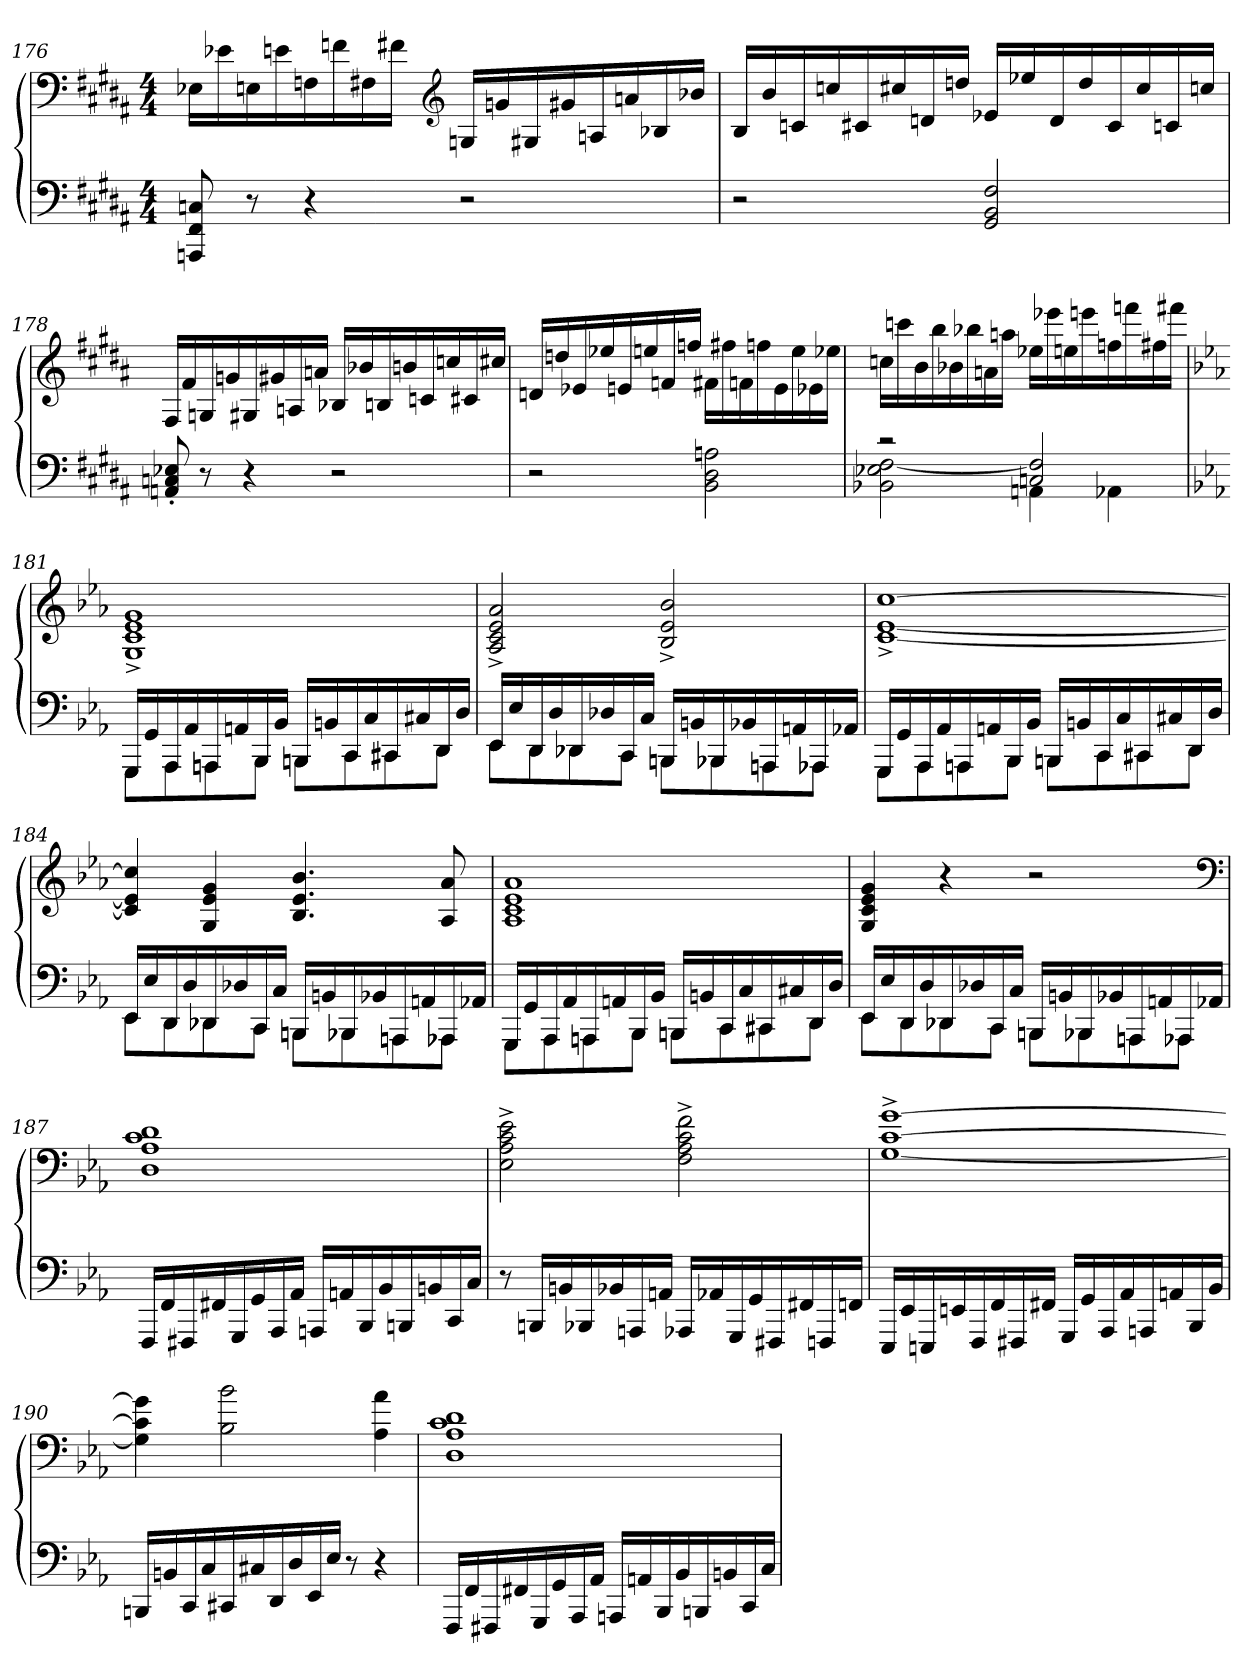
**kern	**kern
*part1	*part1
*staff2	*staff1
*clefF4	*clefF4
*k[f#c#g#d#a#]	*k[f#c#g#d#a#]
*M4/4	*M4/4
*MM144	*MM144
=176	=176
8AAAn/ 8FF#/ 8Cn/	16E-X\LL
.	16e-X\
8r	16En\
.	16en\
4r	16Fn\
.	16fn\
.	16F#X\
.	16f#X\JJ
*	*clefG2
2r	16Gn/LL
.	16gn/
.	16G#X/
.	16g#X/
.	16An/
.	16an/
.	16B-X/
.	16b-X/JJ
=177	=177
2r	16B/LL
.	16b/
.	16cn/
.	16ccn/
.	16c#X/
.	16cc#X/
.	16dn/
.	16ddn/JJ
2GG#/ 2BB/ 2F#/	16e-X/LL
.	16ee-X/
.	16d/
.	16dd/
.	16c#/
.	16cc#/
.	16cn/
.	16ccn/JJ
=178	=178
8AAn'/ 8Cn'/ 8E-X'/	16F#/LL
.	16f#/
8r	16Gn/
.	16gn/
4r	16G#X/
.	16g#X/
.	16An/
.	16an/JJ
2r	16B-X/LL
.	16b-X/
.	16Bn/
.	16bn/
.	16cn/
.	16ccn/
.	16c#X/
.	16cc#X/JJ
=179	=179
2r	16dn/LL
.	16ddn/
.	16e-X/
.	16ee-X/
.	16en/
.	16een/
.	16fn/
.	16ffn/JJ
2BB\ 2D#\ 2An\	16f#X\LL
.	16ff#X\
.	16fn\
.	16ffn\
.	16e\
.	16ee\
.	16e-X\
.	16ee-X\JJ
=180	=180
*^	*
2r	2BB-X\ 2E-X\ [2F#\	16ccn\LL
.	.	16cccn\
.	.	16b\
.	.	16bb\
.	.	16b-X\
.	.	16bb-X\
.	.	16an\
.	.	16aan\JJ
2Cn/ 2F#]/	4AAn\	16ee-X\LL
.	.	16eee-X\
.	.	16een\
.	.	16eeen\
.	4AA-X\	16ffn\
.	.	16fffn\
.	.	16ff#X\
.	.	16fff#X\JJ
=181	=181	=181
*k[b-e-a-]	*	*k[b-e-a-]
16GGG/LL	8GGG\L	1G^ 1c^ 1e-^ 1g^
16GG/	.	.
16AAA-/	8AAA-\	.
16AA-/	.	.
16AAAn/	8AAAn\	.
16AAn/	.	.
16BBB-/	8BBB-\J	.
16BB-/JJ	.	.
16BBBn/LL	8BBBn\L	.
16BBn/	.	.
16CC/	8CC\	.
16C/	.	.
16CC#X/	8CC#X\	.
16C#X/	.	.
16DD/	8DD\J	.
16D/JJ	.	.
=182	=182	=182
16EE-/LL	8EE-\L	2A-^/ 2c^/ 2e-^/ 2a-^/
16E-/	.	.
16DD/	8DD\	.
16D/	.	.
16DD-X/	8DD-X\	.
16D-X/	.	.
16CC/	8CC\J	.
16C/JJ	.	.
16BBBn/LL	8BBBn\L	2B-^/ 2e-^/ 2b-^/
16BBn/	.	.
16BBB-X/	8BBB-X\	.
16BB-X/	.	.
16AAAn/	8AAAn\	.
16AAn/	.	.
16AAA-X/	8AAA-X\J	.
16AA-X/JJ	.	.
=183	=183	=183
16GGG/LL	8GGG\L	[1c^ [1e-^ [1cc^
16GG/	.	.
16AAA-/	8AAA-\	.
16AA-/	.	.
16AAAn/	8AAAn\	.
16AAn/	.	.
16BBB-/	8BBB-\J	.
16BB-/JJ	.	.
16BBBn/LL	8BBBn\L	.
16BBn/	.	.
16CC/	8CC\	.
16C/	.	.
16CC#X/	8CC#X\	.
16C#X/	.	.
16DD/	8DD\J	.
16D/JJ	.	.
=184	=184	=184
16EE-/LL	8EE-\L	4c]/ 4e-]/ 4cc]/
16E-/	.	.
16DD/	8DD\	.
16D/	.	.
16DD-X/	8DD-X\	4G/ 4e-/ 4g/
16D-X/	.	.
16CC/	8CC\J	.
16C/JJ	.	.
16BBBn/LL	8BBBn\L	4.B-/ 4.e-/ 4.b-/
16BBn/	.	.
16BBB-X/	8BBB-X\	.
16BB-X/	.	.
16AAAn/	8AAAn\	.
16AAn/	.	.
16AAA-X/	8AAA-X\J	8A-/ 8a-/
16AA-X/JJ	.	.
=185	=185	=185
16GGG/LL	8GGG\L	1A- 1c 1e- 1a-
16GG/	.	.
16AAA-/	8AAA-\	.
16AA-/	.	.
16AAAn/	8AAAn\	.
16AAn/	.	.
16BBB-/	8BBB-\J	.
16BB-/JJ	.	.
16BBBn/LL	8BBBn\L	.
16BBn/	.	.
16CC/	8CC\	.
16C/	.	.
16CC#X/	8CC#X\	.
16C#X/	.	.
16DD/	8DD\J	.
16D/JJ	.	.
=186	=186	=186
16EE-/LL	8EE-\L	4G/ 4c/ 4e-/ 4g/
16E-/	.	.
16DD/	8DD\	.
16D/	.	.
16DD-X/	8DD-X\	4r
16D-X/	.	.
16CC/	8CC\J	.
16C/JJ	.	.
16BBBn/LL	8BBBn\L	2r
16BBn/	.	.
16BBB-X/	8BBB-X\	.
16BB-X/	.	.
16AAAn/	8AAAn\	.
16AAn/	.	.
16AAA-X/	8AAA-X\J	.
16AA-X/JJ	.	.
*v	*v	*
*	*clefF4
=187	=187
16FFF/LL	1D 1A- 1c 1d
16FF/	.
16FFF#X/	.
16FF#X/	.
16GGG/	.
16GG/	.
16AAA-/	.
16AA-/JJ	.
16AAAn/LL	.
16AAn/	.
16BBB-/	.
16BB-/	.
16BBBn/	.
16BBn/	.
16CC/	.
16C/JJ	.
=188	=188
8r	2E-^\ 2A-^\ 2c^\ 2e-^\
16BBBn/LL	.
16BBn/	.
16BBB-X/	.
16BB-X/	.
16AAAn/	.
16AAn/JJ	.
16AAA-X/LL	2F^\ 2A-^\ 2c^\ 2f^\
16AA-X/	.
16GGG/	.
16GG/	.
16FFF#X/	.
16FF#X/	.
16FFFn/	.
16FFn/JJ	.
=189	=189
16EEE-/LL	[1G^ [1c^ [1g^
16EE-/	.
16EEEn/	.
16EEn/	.
16FFF/	.
16FF/	.
16FFF#X/	.
16FF#X/JJ	.
16GGG/LL	.
16GG/	.
16AAA-/	.
16AA-/	.
16AAAn/	.
16AAn/	.
16BBB-/	.
16BB-/JJ	.
=190	=190
16BBBn/LL	4G]\ 4c]\ 4g]\
16BBn/	.
16CC/	.
16C/	.
16CC#X/	2B-\ 2b-\
16C#X/	.
16DD/	.
16D/	.
16EE-/	.
16E-/JJ	.
8r	.
4r	4A-\ 4a-\
=191	=191
16FFF/LL	1D 1A- 1c 1d
16FF/	.
16FFF#X/	.
16FF#X/	.
16GGG/	.
16GG/	.
16AAA-/	.
16AA-/JJ	.
16AAAn/LL	.
16AAn/	.
16BBB-/	.
16BB-/	.
16BBBn/	.
16BBn/	.
16CC/	.
16C/JJ	.
=	=
*-	*-
